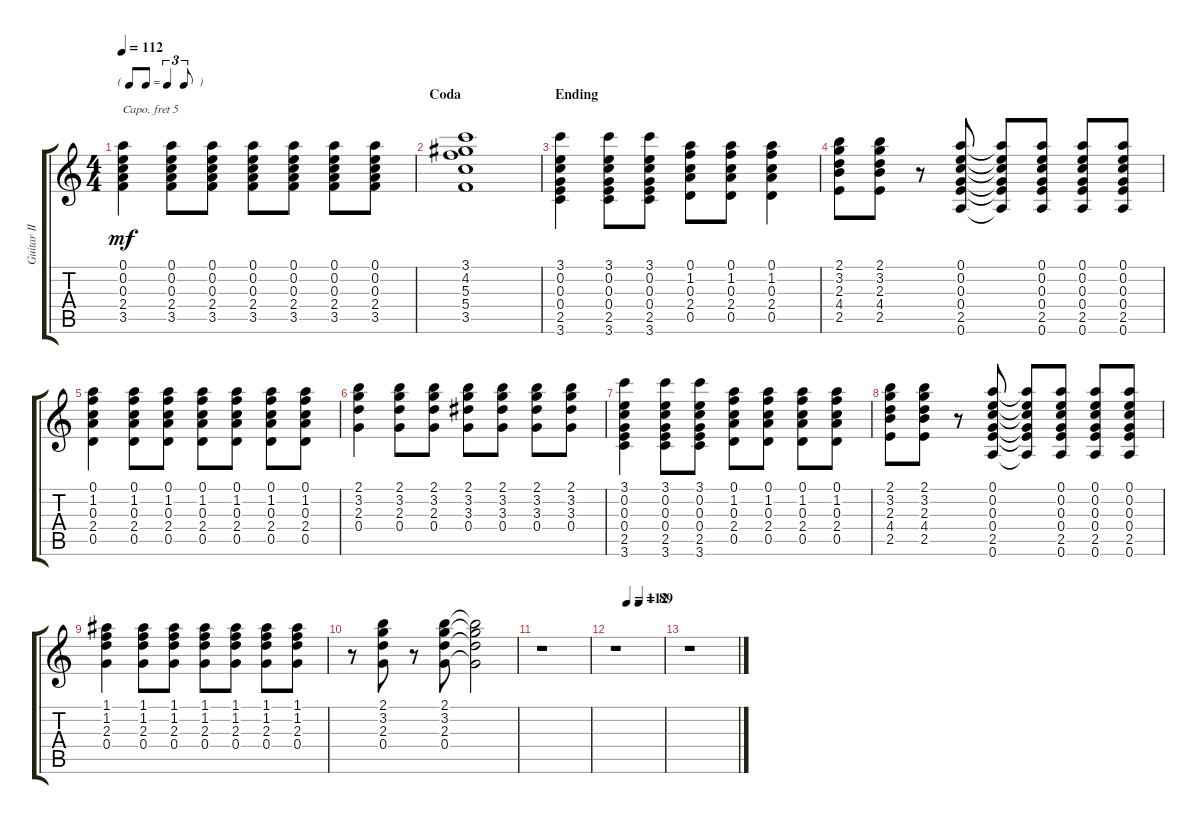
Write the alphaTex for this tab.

\track ("Guitar II" "Guitar II") {instrument acousticguitarsteel}
\staff {score tabs}
\capo 5
\tuning (E4 B3 G3 D3 A2 E2) {hide}
\ts (4 4)
\tf triplet8th
\tempo 112
\clef g2
\ks c
(0.1 0.2 0.3 2.4 3.5).4{dy mf} (0.1 0.2 0.3 2.4 3.5).8 (0.1 0.2 0.3 2.4 3.5).8 (0.1 0.2 0.3 2.4 3.5).8 (0.1 0.2 0.3 2.4 3.5).8 (0.1 0.2 0.3 2.4 3.5).8 (0.1 0.2 0.3 2.4 3.5).8 |
\section ("" "Coda")
(3.1 4.2 5.3 5.4 3.5).1 |
\section ("" "Ending")
(3.1 0.2 0.3 0.4 2.5 3.6).4 (3.1 0.2 0.3 0.4 2.5 3.6).8 (3.1 0.2 0.3 0.4 2.5 3.6).8 (0.1 1.2 0.3 2.4 0.5).8 (0.1 1.2 0.3 2.4 0.5).8 (0.1 1.2 0.3 2.4 0.5).4 |
(2.1 3.2 2.3 4.4 2.5).8 (2.1 3.2 2.3 4.4 2.5).8 r.8 (0.1 0.2 0.3 0.4 2.5 0.6).8 (0.1{t} 0.2{t} 0.3{t} 0.4{t} 2.5{t} 0.6{t}).8 (0.1 0.2 0.3 0.4 2.5 0.6).8 (0.1 0.2 0.3 0.4 2.5 0.6).8 (0.1 0.2 0.3 0.4 2.5 0.6).8 |
(0.1 1.2 0.3 2.4 0.5).4 (0.1 1.2 0.3 2.4 0.5).8 (0.1 1.2 0.3 2.4 0.5).8 (0.1 1.2 0.3 2.4 0.5).8 (0.1 1.2 0.3 2.4 0.5).8 (0.1 1.2 0.3 2.4 0.5).8 (0.1 1.2 0.3 2.4 0.5).8 |
(2.1 3.2 2.3 0.4).4 (2.1 3.2 2.3 0.4).8 (2.1 3.2 2.3 0.4).8 (2.1 3.2 3.3 0.4).8 (2.1 3.2 3.3 0.4).8 (2.1 3.2 3.3 0.4).8 (2.1 3.2 3.3 0.4).8 |
(3.1 0.2 0.3 0.4 2.5 3.6).4 (3.1 0.2 0.3 0.4 2.5 3.6).8 (3.1 0.2 0.3 0.4 2.5 3.6).8 (0.1 1.2 0.3 2.4 0.5).8 (0.1 1.2 0.3 2.4 0.5).8 (0.1 1.2 0.3 2.4 0.5).8 (0.1 1.2 0.3 2.4 0.5).8 |
(2.1 3.2 2.3 4.4 2.5).8 (2.1 3.2 2.3 4.4 2.5).8 r.8 (0.1 0.2 0.3 0.4 2.5 0.6).8 (0.1{t} 0.2{t} 0.3{t} 0.4{t} 2.5{t} 0.6{t}).8 (0.1 0.2 0.3 0.4 2.5 0.6).8 (0.1 0.2 0.3 0.4 2.5 0.6).8 (0.1 0.2 0.3 0.4 2.5 0.6).8 |
(1.1 1.2 2.3 0.4).4 (1.1 1.2 2.3 0.4).8 (1.1 1.2 2.3 0.4).8 (1.1 1.2 2.3 0.4).8 (1.1 1.2 2.3 0.4).8 (1.1 1.2 2.3 0.4).8 (1.1 1.2 2.3 0.4).8 |
r.8 (2.1 3.2 2.3 0.4).8 r.8 (2.1 3.2 2.3 0.4).8 (2.1{t} 3.2{t} 2.3{t} 0.4{t}).2 |
r.1 |
\tempo (112 0.25)
\tempo (89 0.5)
r.1 |
r.1
